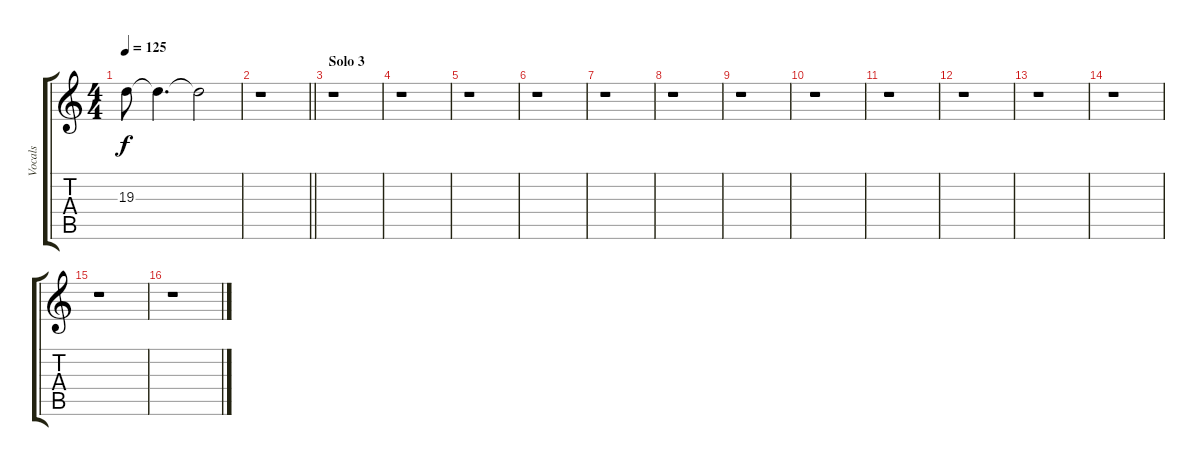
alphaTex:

\track ("Vocals" "Vocals") {instrument lead2sawtooth}
\staff {score tabs}
\tuning (E4 B3 G3 D3 A2 E2) {hide}
\ts (4 4)
\tempo 125
\clef g2
\ks c
19.3{t}.8{dy f} 19.3{t}.4{d} 19.3{t}.2 |
\barLineRight lightlight
r.1 |
\section ("" "Solo 3")
r.1 |
r.1 |
r.1 |
r.1 |
r.1 |
r.1 |
r.1 |
r.1 |
r.1 |
r.1 |
r.1 |
r.1 |
r.1 |
r.1
